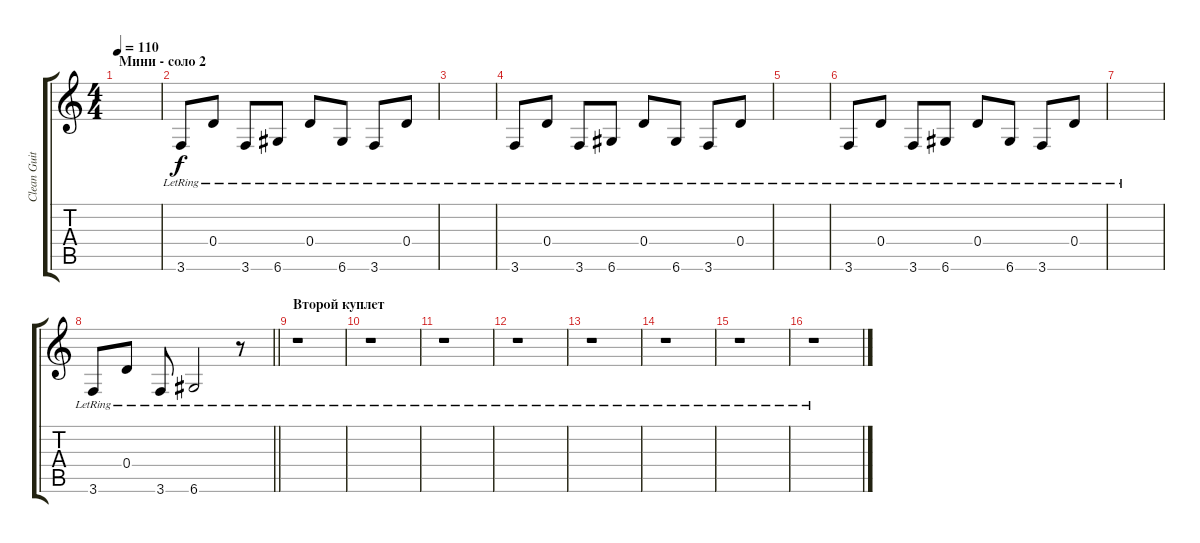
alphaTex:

\track ("Clean Guitar" "Clean Guit") {instrument electricguitarclean}
\staff {score tabs}
\tuning (E4 B3 G3 D3 A2 D2) {hide}
\ts (4 4)
\section ("" "Мини - соло 2")
\tempo 110
\clef g2
\ks c
|
3.6{lr}.8{instrument acousticguitarsteel} 0.4{lr}.8 3.6{lr}.8 6.6{lr}.8 0.4{lr}.8 6.6{lr}.8 3.6{lr}.8 0.4{lr}.8 |
|
3.6{lr}.8 0.4{lr}.8 3.6{lr}.8 6.6{lr}.8 0.4{lr}.8 6.6{lr}.8 3.6{lr}.8 0.4{lr}.8 |
|
3.6{lr}.8 0.4{lr}.8 3.6{lr}.8 6.6{lr}.8 0.4{lr}.8 6.6{lr}.8 3.6{lr}.8 0.4{lr}.8 |
|
\barLineRight lightlight
3.6{lr}.8{instrument acousticguitarsteel} 0.4{lr}.8 3.6{lr}.8 6.6{lr}.2 r.8{instrument electricguitarclean} |
\section ("" "Второй куплет")
r.1 |
r.1 |
r.1 |
r.1 |
r.1 |
r.1 |
r.1 |
r.1
